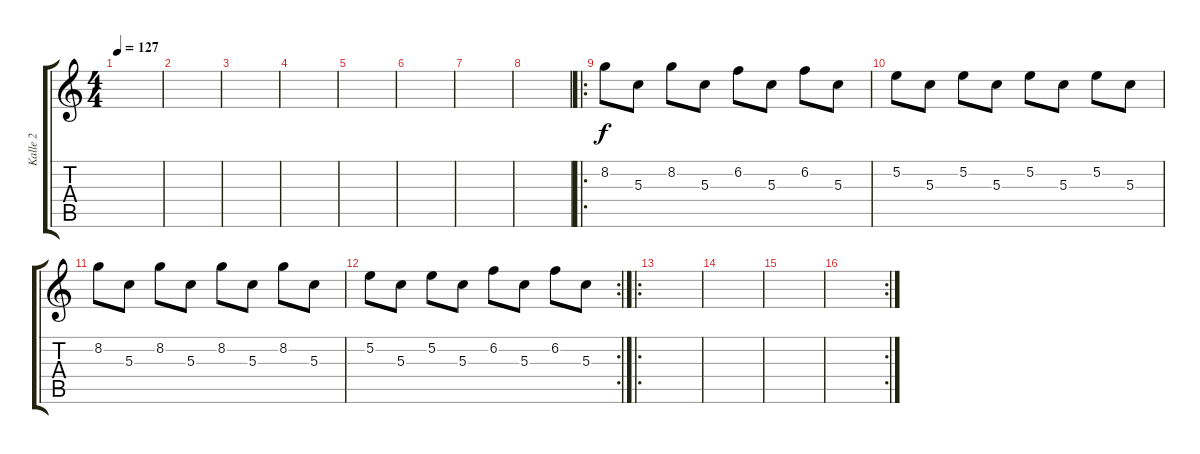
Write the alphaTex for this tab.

\track ("Kalle 2" "Kalle 2") {instrument electricguitarclean}
\staff {score tabs}
\tuning (E4 B3 G3 D3 A2 E2) {hide}
\ts (4 4)
\tempo 127
\clef g2
\ks c
|
|
|
|
|
|
|
|
\ro
8.2.8{volume 13} 5.3.8 8.2.8 5.3.8 6.2.8 5.3.8 6.2.8 5.3.8 |
5.2.8 5.3.8 5.2.8 5.3.8 5.2.8 5.3.8 5.2.8 5.3.8 |
8.2.8 5.3.8 8.2.8 5.3.8 8.2.8 5.3.8 8.2.8 5.3.8 |
\rc 2
5.2.8 5.3.8 5.2.8 5.3.8 6.2.8 5.3.8 6.2.8 5.3.8 |
\ro
|
|
|
\rc 2
